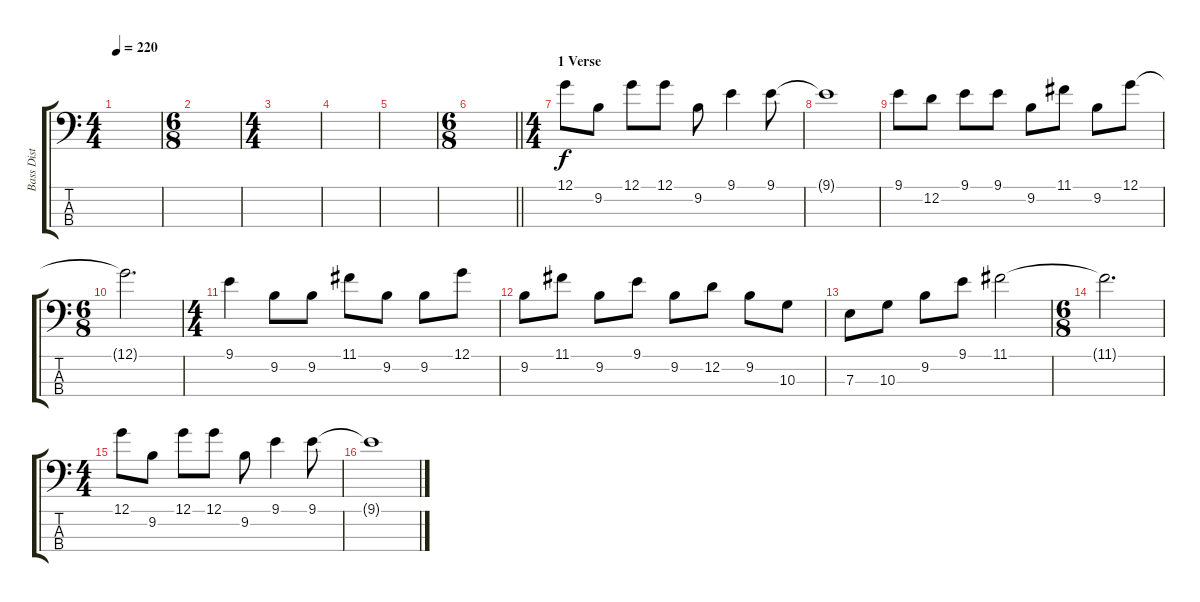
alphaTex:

\track ("Bass Dist OK!" "Bass Dist ") {instrument overdrivenguitar}
\staff {score tabs}
\tuning (G2 D2 A1 E1) {hide}
\ts (4 4)
\tempo 220
\clef f4
\ks c
|
\ts (6 8)
|
\ts (4 4)
|
|
|
\ts (6 8)
\barLineRight lightlight
|
\ts (4 4)
\section ("" "1 Verse")
12.1.8 9.2.8 12.1.8 12.1.8 9.2.8 9.1.4 9.1.8 |
9.1{t}.1 |
9.1.8 12.2.8 9.1.8 9.1.8 9.2.8 11.1.8 9.2.8 12.1.8 |
\ts (6 8)
12.1{t}.2{d} |
\ts (4 4)
9.1.4 9.2.8 9.2.8 11.1.8 9.2.8 9.2.8 12.1.8 |
9.2.8 11.1.8 9.2.8 9.1.8 9.2.8 12.2.8 9.2.8 10.3.8 |
7.3.8 10.3.8 9.2.8 9.1.8 11.1.2 |
\ts (6 8)
11.1{t}.2{d} |
\ts (4 4)
12.1.8 9.2.8 12.1.8 12.1.8 9.2.8 9.1.4 9.1.8 |
9.1{t}.1
